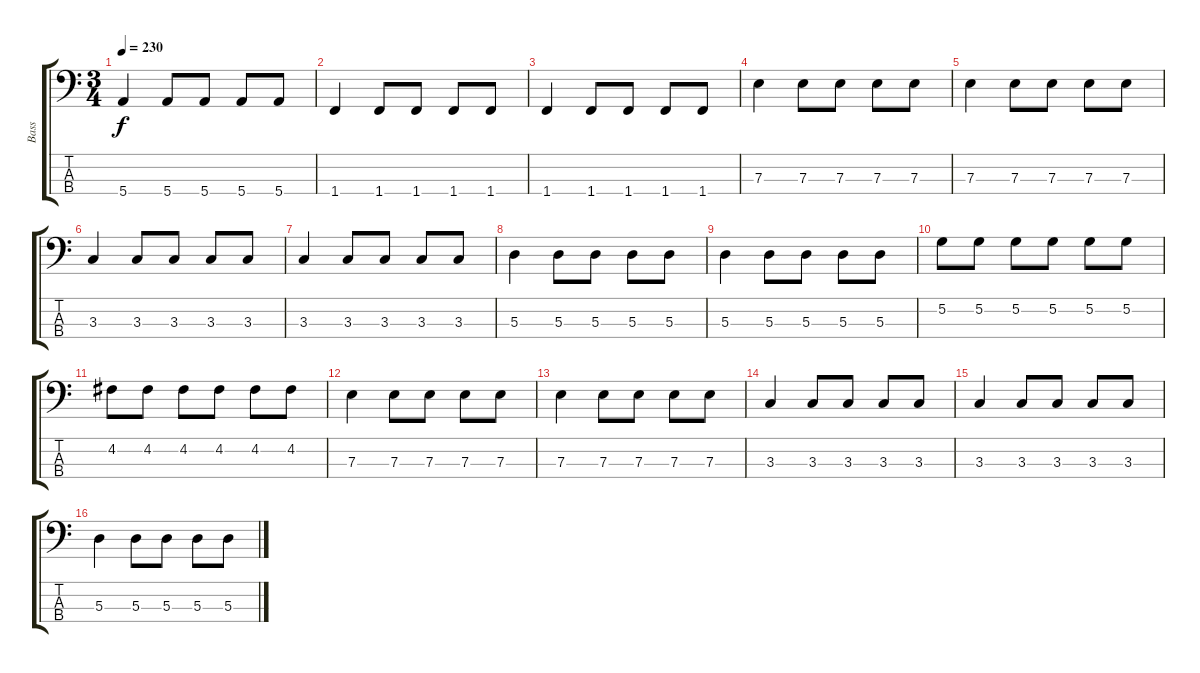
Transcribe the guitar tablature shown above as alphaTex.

\track ("Bass" "Bass") {instrument electricbassfinger}
\staff {score tabs}
\tuning (G2 D2 A1 E1) {hide}
\ts (3 4)
\tempo 230
\clef f4
\ks c
5.4.4{dy f} 5.4.8 5.4.8 5.4.8 5.4.8 |
1.4.4 1.4.8 1.4.8 1.4.8 1.4.8 |
1.4.4 1.4.8 1.4.8 1.4.8 1.4.8 |
7.3.4 7.3.8 7.3.8 7.3.8 7.3.8 |
7.3.4 7.3.8 7.3.8 7.3.8 7.3.8 |
3.3.4 3.3.8 3.3.8 3.3.8 3.3.8 |
3.3.4 3.3.8 3.3.8 3.3.8 3.3.8 |
5.3.4 5.3.8 5.3.8 5.3.8 5.3.8 |
5.3.4 5.3.8 5.3.8 5.3.8 5.3.8 |
5.2.8 5.2.8 5.2.8 5.2.8 5.2.8 5.2.8 |
4.2.8 4.2.8 4.2.8 4.2.8 4.2.8 4.2.8 |
7.3.4 7.3.8 7.3.8 7.3.8 7.3.8 |
7.3.4 7.3.8 7.3.8 7.3.8 7.3.8 |
3.3.4 3.3.8 3.3.8 3.3.8 3.3.8 |
3.3.4 3.3.8 3.3.8 3.3.8 3.3.8 |
5.3.4 5.3.8 5.3.8 5.3.8 5.3.8
